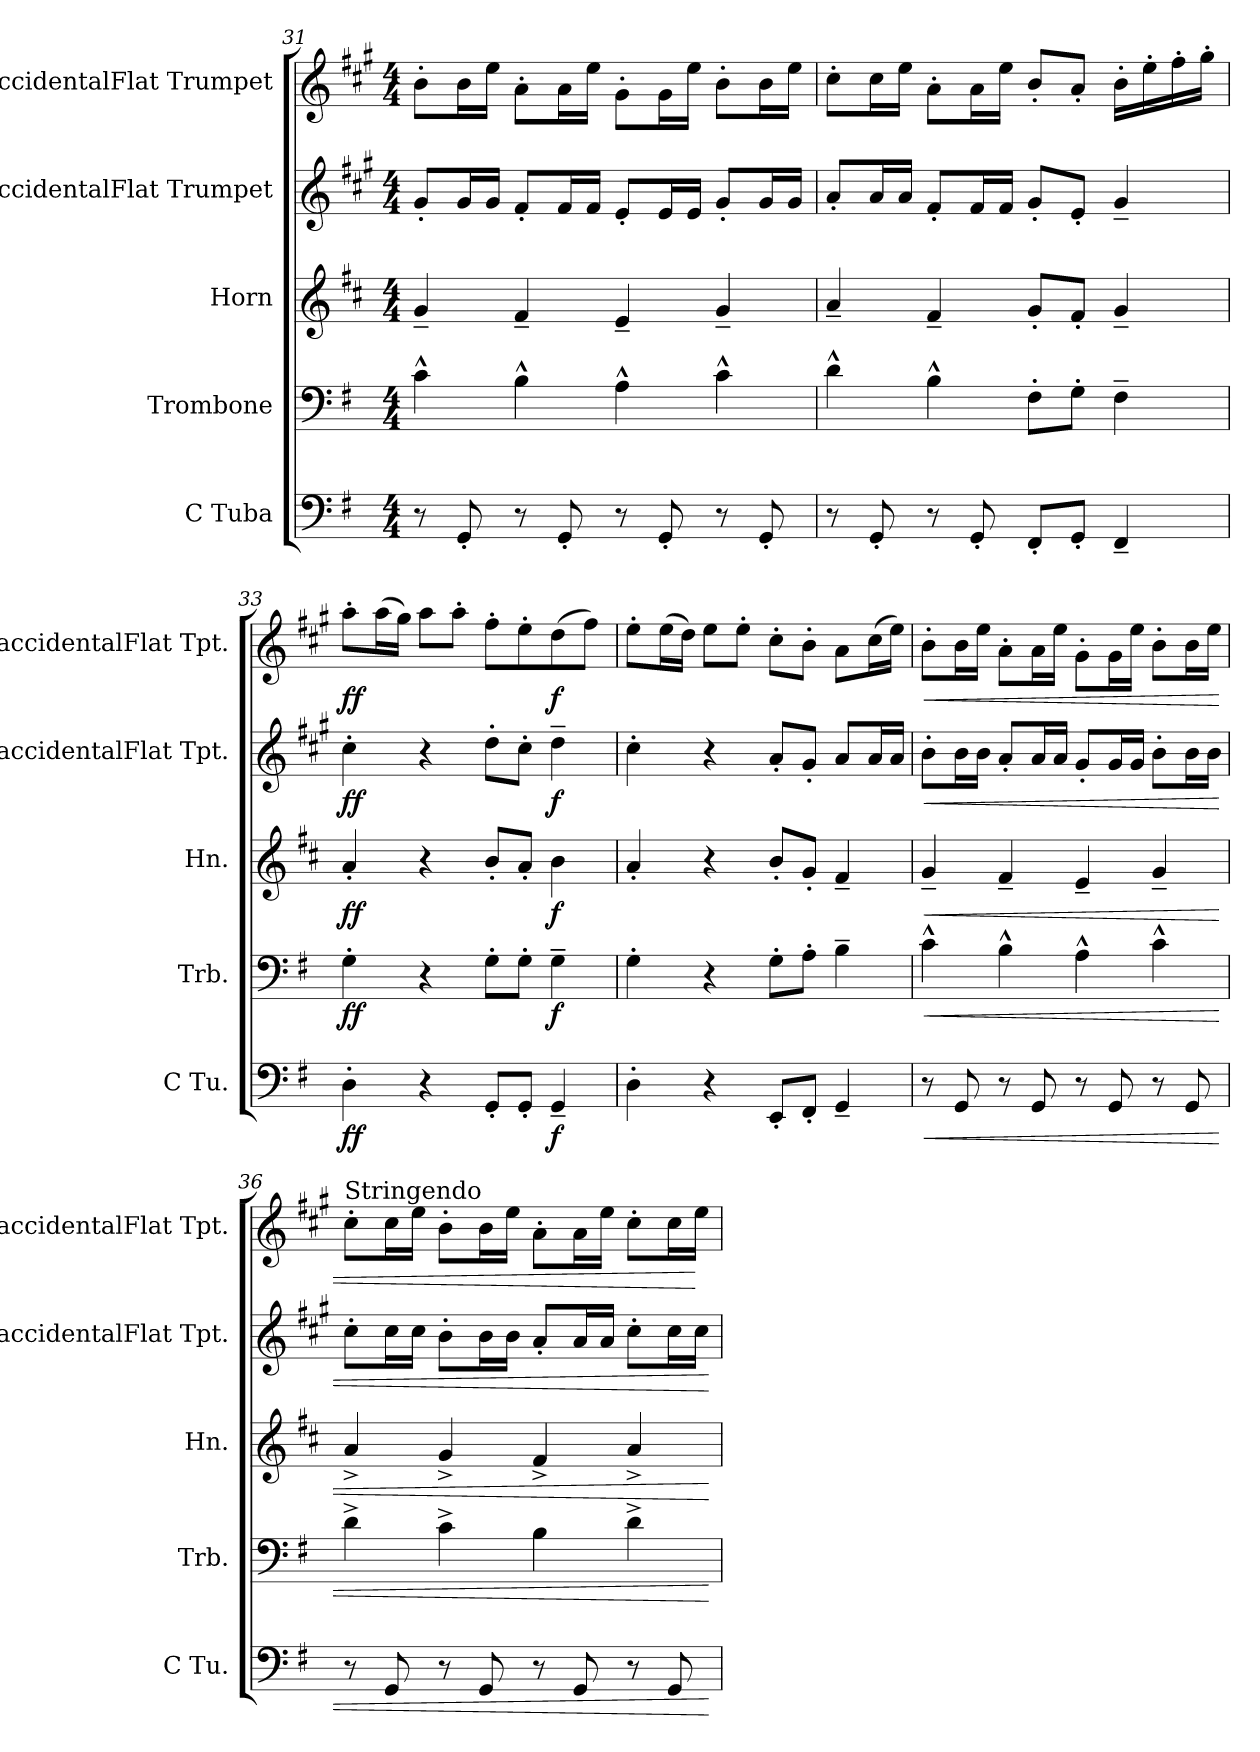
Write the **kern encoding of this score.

**kern	**dynam	**kern	**dynam	**kern	**dynam	**kern	**dynam	**kern	**dynam
*part5	*part5	*part4	*part4	*part3	*part3	*part2	*part2	*part1	*part1
*staff5	*staff5	*staff4	*staff4	*staff3	*staff3	*staff2	*staff2	*staff1	*staff1
*I"C Tuba	*	*I"Trombone	*	*I"Horn	*	*I"BaccidentalFlat Trumpet	*	*I"BaccidentalFlat Trumpet	*
*I'C Tu.	*	*I'Trb.	*	*I'Hn.	*	*I'BaccidentalFlat Tpt.	*	*I'BaccidentalFlat Tpt.	*
!!LO:PB:g=z
*clefF4	*	*clefF4	*	*clefG2	*	*clefG2	*	*clefG2	*
*	*	*	*	*ITrd4c7	*	*ITrd1c2	*	*ITrd1c2	*
*k[f#]	*	*k[f#]	*	*k[f#]	*	*k[f#]	*	*k[f#]	*
*M4/4	*	*M4/4	*	*M4/4	*	*M4/4	*	*M4/4	*
=31	=31	=31	=31	=31	=31	=31	=31	=31	=31
8r	.	4c^^\	.	4c~/	.	8f#'/L	.	8a'\L	.
8GG'/	.	.	.	.	.	16f#/L	.	16a\L	.
.	.	.	.	.	.	16f#/JJ	.	16dd\JJ	.
8r	.	4B^^\	.	4B~/	.	8e'/L	.	8g'\L	.
8GG'/	.	.	.	.	.	16e/L	.	16g\L	.
.	.	.	.	.	.	16e/JJ	.	16dd\JJ	.
8r	.	4A^^\	.	4A~/	.	8d'/L	.	8f#'\L	.
8GG'/	.	.	.	.	.	16d/L	.	16f#\L	.
.	.	.	.	.	.	16d/JJ	.	16dd\JJ	.
8r	.	4c^^\	.	4c~/	.	8f#'/L	.	8a'\L	.
8GG'/	.	.	.	.	.	16f#/L	.	16a\L	.
.	.	.	.	.	.	16f#/JJ	.	16dd\JJ	.
=32	=32	=32	=32	=32	=32	=32	=32	=32	=32
8r	.	4d^^\	.	4d~/	.	8g'/L	.	8b'\L	.
8GG'/	.	.	.	.	.	16g/L	.	16b\L	.
.	.	.	.	.	.	16g/JJ	.	16dd\JJ	.
8r	.	4B^^\	.	4B~/	.	8e'/L	.	8g'\L	.
8GG'/	.	.	.	.	.	16e/L	.	16g\L	.
.	.	.	.	.	.	16e/JJ	.	16dd\JJ	.
8FF#'/L	.	8F#'\L	.	8c'/L	.	8f#'/L	.	8a'/L	.
8GG'/J	.	8G'\J	.	8B'/J	.	8d'/J	.	8g'/J	.
4FF#~/	.	4F#~\	.	4c~/	.	4f#~/	.	16a'\LL	.
.	.	.	.	.	.	.	.	16dd'\	.
.	.	.	.	.	.	.	.	16ee'\	.
.	.	.	.	.	.	.	.	16ff#'\JJ	.
=33	=33	=33	=33	=33	=33	=33	=33	=33	=33
!	!LO:DY:b	!	!LO:DY:b	!	!LO:DY:b	!	!LO:DY:b	!	!LO:DY:b
4D'\	ff	4G'\	ff	4d'/	ff	4b'\	ff	8gg'\L	ff
.	.	.	.	.	.	.	.	(>16gg\L	.
.	.	.	.	.	.	.	.	16ff#\JJ)	.
4r	.	4r	.	4r	.	4r	.	8gg\L	.
.	.	.	.	.	.	.	.	8gg'\J	.
8GG'/L	.	8G'\L	.	8e'/L	.	8cc'\L	.	8ee'\L	.
8GG'/J	.	8G'\J	.	8d'/J	.	8b'\J	.	8dd'\	.
!	!LO:DY:b	!	!LO:DY:b	!	!LO:DY:b	!	!LO:DY:b	!	!LO:DY:b
4GG~/	f	4G~\	f	4e\	f	4cc~\	f	(>8cc\	f
.	.	.	.	.	.	.	.	8ee\J)	.
!!LO:LB:g=z
=34	=34	=34	=34	=34	=34	=34	=34	=34	=34
4D'\	.	4G'\	.	4d'/	.	4b'\	.	8dd'\L	.
.	.	.	.	.	.	.	.	(>16dd\L	.
.	.	.	.	.	.	.	.	16cc\JJ)	.
4r	.	4r	.	4r	.	4r	.	8dd\L	.
.	.	.	.	.	.	.	.	8dd'\J	.
8EE'/L	.	8G'\L	.	8e'/L	.	8g'/L	.	8b'\L	.
8FF#'/J	.	8A'\J	.	8c'/J	.	8f#'/J	.	8a'\J	.
4GG~/	.	4B~\	.	4B~/	.	8g/L	.	8g\L	.
.	.	.	.	.	.	16g/L	.	(>16b\L	.
.	.	.	.	.	.	16g/JJ	.	16dd\JJ)	.
=35	=35	=35	=35	=35	=35	=35	=35	=35	=35
!	!LO:HP:b	!	!LO:HP:b	!	!LO:HP:b	!	!LO:HP:b	!	!LO:HP:b
8r	<	4c^^\	<	4c~/	<	8a'\L	<	8a'\L	<
8GG/	.	.	.	.	.	16a\L	.	16a\L	.
.	.	.	.	.	.	16a\JJ	.	16dd\JJ	.
8r	.	4B^^\	.	4B~/	.	8g'/L	.	8g'\L	.
8GG/	.	.	.	.	.	16g/L	.	16g\L	.
.	.	.	.	.	.	16g/JJ	.	16dd\JJ	.
8r	.	4A^^\	.	4A~/	.	8f#'/L	.	8f#'\L	.
8GG/	.	.	.	.	.	16f#/L	.	16f#\L	.
.	.	.	.	.	.	16f#/JJ	.	16dd\JJ	.
8r	.	4c^^\	.	4c~/	.	8a'\L	.	8a'\L	.
8GG/	.	.	.	.	.	16a\L	.	16a\L	.
.	.	.	.	.	.	16a\JJ	.	16dd\JJ	.
=36	=36	=36	=36	=36	=36	=36	=36	=36	=36
!	!	!	!	!	!	!	!	!LO:TX:t=Stringendo	!
8r	.	4d^\	.	4d^/	.	8b'\L	.	8b'\L	.
8GG/	.	.	.	.	.	16b\L	.	16b\L	.
.	.	.	.	.	.	16b\JJ	.	16dd\JJ	.
8r	.	4c^\	.	4c^/	.	8a'\L	.	8a'\L	.
8GG/	.	.	.	.	.	16a\L	.	16a\L	.
.	.	.	.	.	.	16a\JJ	.	16dd\JJ	.
8r	.	4B\	.	4B^/	.	8g'/L	.	8g'\L	.
8GG/	.	.	.	.	.	16g/L	.	16g\L	.
.	.	.	.	.	.	16g/JJ	.	16dd\JJ	.
8r	.	4d^\	.	4d^/	.	8b'\L	.	8b'\L	.
8GG/	.	.	.	.	.	16b\L	.	16b\L	.
.	.	.	.	.	.	16b\JJ	.	16dd\JJ	[
.	[	.	[	.	[	.	[	.	.
=	=	=	=	=	=	=	=	=	=
*-	*-	*-	*-	*-	*-	*-	*-	*-	*-
